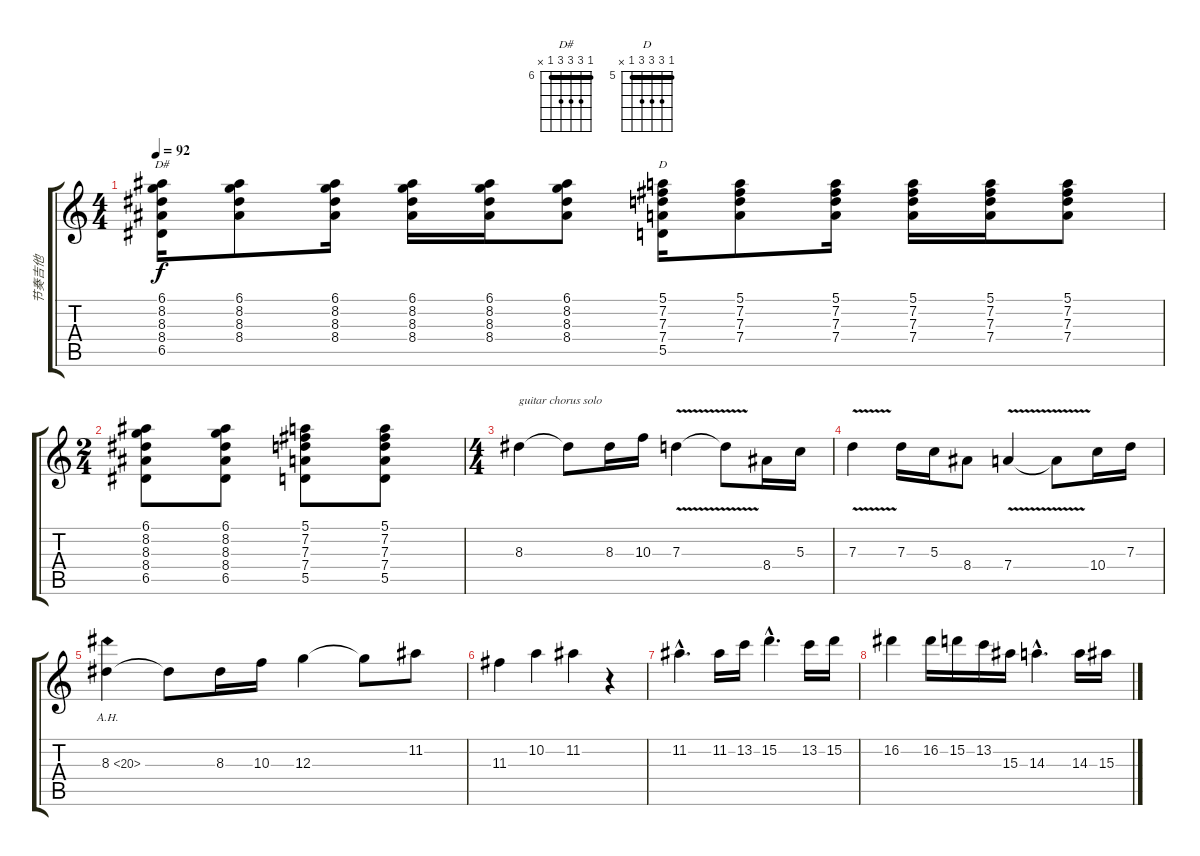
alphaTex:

\track ("节奏吉他" "节奏吉他") {instrument overdrivenguitar}
\staff {score tabs}
\tuning (E4 B3 G3 D3 A2 E2) {hide}
\chord ("D#" 6 8 8 8 6 x) {firstfret 6 barre 6}
\chord ("D" 5 7 7 7 5 x) {firstfret 5 barre 5}
\ts (4 4)
\tempo 92
\clef g2
\ks c
(6.1 8.2 8.3 8.4 6.5).16{ch "D#" dy f} (6.1 8.2 8.3 8.4).8 (6.1 8.2 8.3 8.4).16 (6.1 8.2 8.3 8.4).16 (6.1 8.2 8.3 8.4).16 (6.1 8.2 8.3 8.4).8 (5.1 7.2 7.3 7.4 5.5).16{ch "D"} (5.1 7.2 7.3 7.4).8 (5.1 7.2 7.3 7.4).16 (5.1 7.2 7.3 7.4).16 (5.1 7.2 7.3 7.4).16 (5.1 7.2 7.3 7.4).8 |
\ts (2 4)
(6.1 8.2 8.3 8.4 6.5).8{instrument overdrivenguitar} (6.1 8.2 8.3 8.4 6.5).8 (5.1 7.2 7.3 7.4 5.5).8 (5.1 7.2 7.3 7.4 5.5).8 |
\ts (4 4)
8.3.4{txt "guitar chorus solo" balance 0 instrument distortionguitar} 8.3{t}.8 8.3.16 10.3.16 7.3{v}.4 7.3{t}.8 8.4.16 5.3.16 |
7.3{v}.4 7.3.16 5.3.16 8.4.8 7.4{v}.4 7.4{t}.8 10.4.16 7.3.16 |
8.3{ah 12}.4 8.3{t}.8 8.3.16 10.3.16 12.3.4 12.3{t}.8 11.2.8 |
11.3.4 10.2.4 11.2.4 r.4 |
11.2{hac}.4{d} 11.2.16 13.2.16 15.2{hac}.4{d} 13.2.16 15.2.16 |
16.2.4 16.2.16 15.2.16 13.2.16 15.3.16 14.3{hac}.4{d} 14.3.16 15.3.16
